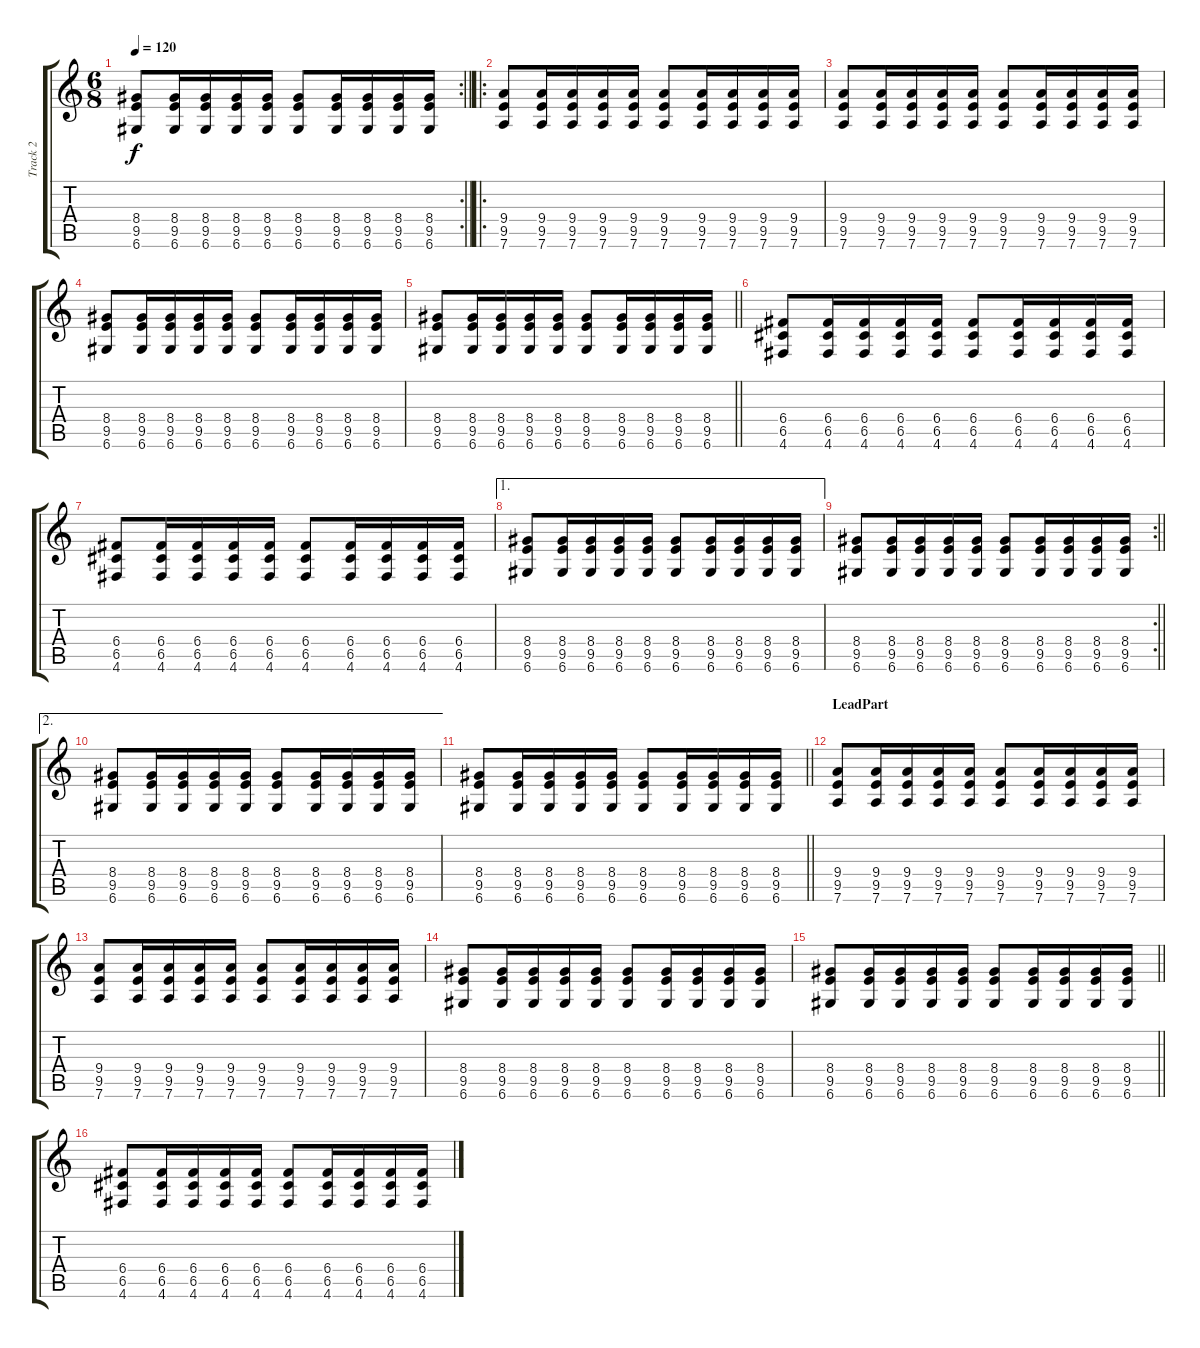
\track ("Track 2" "Track 2") {instrument acousticguitarnylon}
\staff {score tabs}
\tuning (D4 A3 F3 C3 G2 D2) {hide}
\rc 2
\ts (6 8)
\tempo 120
\clef g2
\barLineRight lightlight
\ks c
(8.4 9.5 6.6).8{dy f} (8.4 9.5 6.6).16 (8.4 9.5 6.6).16 (8.4 9.5 6.6).16 (8.4 9.5 6.6).16 (8.4 9.5 6.6).8 (8.4 9.5 6.6).16 (8.4 9.5 6.6).16 (8.4 9.5 6.6).16 (8.4 9.5 6.6).16 |
\ro
(9.4 9.5 7.6).8 (9.4 9.5 7.6).16 (9.4 9.5 7.6).16 (9.4 9.5 7.6).16 (9.4 9.5 7.6).16 (9.4 9.5 7.6).8 (9.4 9.5 7.6).16 (9.4 9.5 7.6).16 (9.4 9.5 7.6).16 (9.4 9.5 7.6).16 |
(9.4 9.5 7.6).8 (9.4 9.5 7.6).16 (9.4 9.5 7.6).16 (9.4 9.5 7.6).16 (9.4 9.5 7.6).16 (9.4 9.5 7.6).8 (9.4 9.5 7.6).16 (9.4 9.5 7.6).16 (9.4 9.5 7.6).16 (9.4 9.5 7.6).16 |
(8.4 9.5 6.6).8 (8.4 9.5 6.6).16 (8.4 9.5 6.6).16 (8.4 9.5 6.6).16 (8.4 9.5 6.6).16 (8.4 9.5 6.6).8 (8.4 9.5 6.6).16 (8.4 9.5 6.6).16 (8.4 9.5 6.6).16 (8.4 9.5 6.6).16 |
\barLineRight lightlight
(8.4 9.5 6.6).8 (8.4 9.5 6.6).16 (8.4 9.5 6.6).16 (8.4 9.5 6.6).16 (8.4 9.5 6.6).16 (8.4 9.5 6.6).8 (8.4 9.5 6.6).16 (8.4 9.5 6.6).16 (8.4 9.5 6.6).16 (8.4 9.5 6.6).16 |
(6.4 6.5 4.6).8 (6.4 6.5 4.6).16 (6.4 6.5 4.6).16 (6.4 6.5 4.6).16 (6.4 6.5 4.6).16 (6.4 6.5 4.6).8 (6.4 6.5 4.6).16 (6.4 6.5 4.6).16 (6.4 6.5 4.6).16 (6.4 6.5 4.6).16 |
(6.4 6.5 4.6).8 (6.4 6.5 4.6).16 (6.4 6.5 4.6).16 (6.4 6.5 4.6).16 (6.4 6.5 4.6).16 (6.4 6.5 4.6).8 (6.4 6.5 4.6).16 (6.4 6.5 4.6).16 (6.4 6.5 4.6).16 (6.4 6.5 4.6).16 |
\ae 1
(8.4 9.5 6.6).8 (8.4 9.5 6.6).16 (8.4 9.5 6.6).16 (8.4 9.5 6.6).16 (8.4 9.5 6.6).16 (8.4 9.5 6.6).8 (8.4 9.5 6.6).16 (8.4 9.5 6.6).16 (8.4 9.5 6.6).16 (8.4 9.5 6.6).16 |
\rc 2
\barLineRight lightlight
(8.4 9.5 6.6).8 (8.4 9.5 6.6).16 (8.4 9.5 6.6).16 (8.4 9.5 6.6).16 (8.4 9.5 6.6).16 (8.4 9.5 6.6).8 (8.4 9.5 6.6).16 (8.4 9.5 6.6).16 (8.4 9.5 6.6).16 (8.4 9.5 6.6).16 |
\ae 2
(8.4 9.5 6.6).8 (8.4 9.5 6.6).16 (8.4 9.5 6.6).16 (8.4 9.5 6.6).16 (8.4 9.5 6.6).16 (8.4 9.5 6.6).8 (8.4 9.5 6.6).16 (8.4 9.5 6.6).16 (8.4 9.5 6.6).16 (8.4 9.5 6.6).16 |
\barLineRight lightlight
(8.4 9.5 6.6).8 (8.4 9.5 6.6).16 (8.4 9.5 6.6).16 (8.4 9.5 6.6).16 (8.4 9.5 6.6).16 (8.4 9.5 6.6).8 (8.4 9.5 6.6).16 (8.4 9.5 6.6).16 (8.4 9.5 6.6).16 (8.4 9.5 6.6).16 |
\section ("" "LeadPart")
(9.4 9.5 7.6).8 (9.4 9.5 7.6).16 (9.4 9.5 7.6).16 (9.4 9.5 7.6).16 (9.4 9.5 7.6).16 (9.4 9.5 7.6).8 (9.4 9.5 7.6).16 (9.4 9.5 7.6).16 (9.4 9.5 7.6).16 (9.4 9.5 7.6).16 |
(9.4 9.5 7.6).8 (9.4 9.5 7.6).16 (9.4 9.5 7.6).16 (9.4 9.5 7.6).16 (9.4 9.5 7.6).16 (9.4 9.5 7.6).8 (9.4 9.5 7.6).16 (9.4 9.5 7.6).16 (9.4 9.5 7.6).16 (9.4 9.5 7.6).16 |
(8.4 9.5 6.6).8 (8.4 9.5 6.6).16 (8.4 9.5 6.6).16 (8.4 9.5 6.6).16 (8.4 9.5 6.6).16 (8.4 9.5 6.6).8 (8.4 9.5 6.6).16 (8.4 9.5 6.6).16 (8.4 9.5 6.6).16 (8.4 9.5 6.6).16 |
\barLineRight lightlight
(8.4 9.5 6.6).8 (8.4 9.5 6.6).16 (8.4 9.5 6.6).16 (8.4 9.5 6.6).16 (8.4 9.5 6.6).16 (8.4 9.5 6.6).8 (8.4 9.5 6.6).16 (8.4 9.5 6.6).16 (8.4 9.5 6.6).16 (8.4 9.5 6.6).16 |
(6.4 6.5 4.6).8 (6.4 6.5 4.6).16 (6.4 6.5 4.6).16 (6.4 6.5 4.6).16 (6.4 6.5 4.6).16 (6.4 6.5 4.6).8 (6.4 6.5 4.6).16 (6.4 6.5 4.6).16 (6.4 6.5 4.6).16 (6.4 6.5 4.6).16
